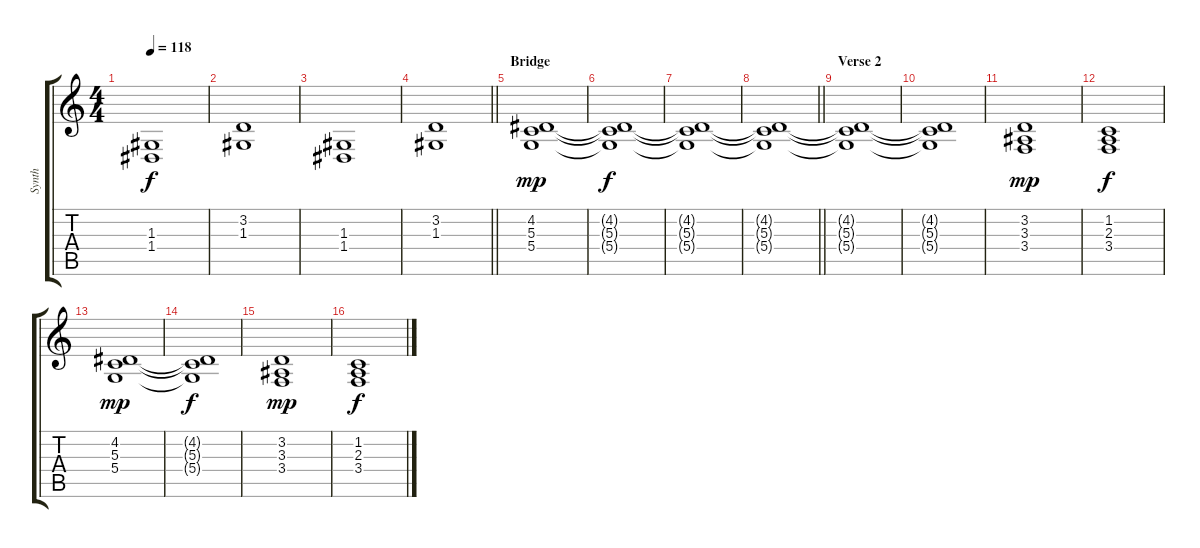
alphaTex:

\track ("Synth" "Synth") {instrument synthstrings1}
\staff {score tabs}
\tuning (E4 B3 G3 D3 A2 E2) {hide}
\ts (4 4)
\tempo 118
\clef g2
\ks c
(1.3 1.4).1{dy f} |
(3.2 1.3).1 |
(1.3 1.4).1 |
\barLineRight lightlight
(3.2 1.3).1 |
\section ("" "Bridge")
(4.2 5.3 5.4).1{dy mp} |
(4.2{t} 5.3{t} 5.4{t}).1{dy f} |
(4.2{t} 5.3{t} 5.4{t}).1 |
\barLineRight lightlight
(4.2{t} 5.3{t} 5.4{t}).1 |
\section ("" "Verse 2")
(4.2{t} 5.3{t} 5.4{t}).1 |
(4.2{t} 5.3{t} 5.4{t}).1 |
(3.2 3.3 3.4).1{dy mp} |
(1.2 2.3 3.4).1{dy f} |
(4.2 5.3 5.4).1{dy mp} |
(4.2{t} 5.3{t} 5.4{t}).1{dy f} |
(3.2 3.3 3.4).1{dy mp} |
(1.2 2.3 3.4).1{dy f}
